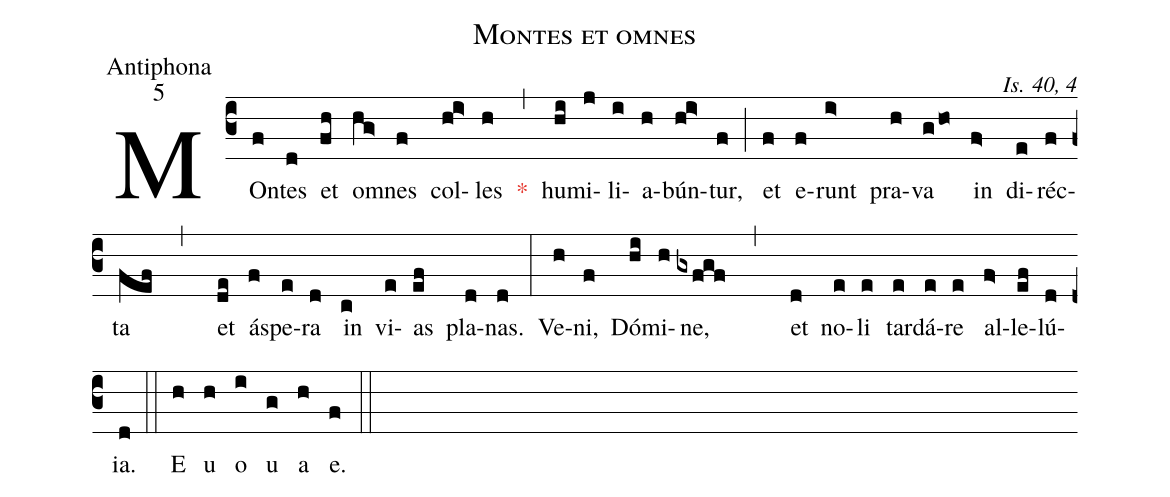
name:Montes et omnes;
office-part:Antiphona;
mode:5;
commentary:Is. 40, 4;
%%
(c3) MOn(f)tes(d) et(fh) om(hg>)nes(f) col(hi>)les(h) <c>*</c>(,) hu(hi)mi(j)li(i)a(h)bún(hi>)tur,(f) (;) et(f) e(f)runt(i>) pra(h)va(gho) in(f>) di(e)réc(f)ta(fef ,) et(de) ás(f)pe(e)ra(d) in(c) vi(e)as(ef) pla(d)nas.(d) (:) Ve(h)ni,(f) Dó(hi)mi(h)ne,(gxfgf ,) et(d) no(e)li(e) tar(e)dá(e)re(e) al(f>)le(ef)lú(d)ia.(d) (::) E(h) u(h) o(i) u(g) a(h) e.(f) (::)
